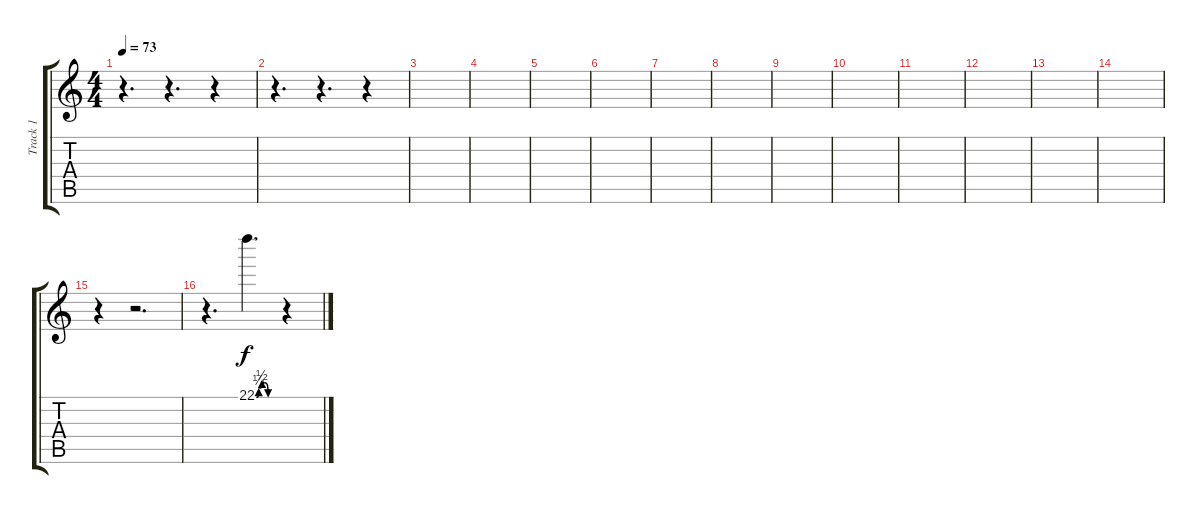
\track ("Track 1" "Track 1") {instrument overdrivenguitar}
\staff {score tabs}
\tuning (E4 B3 G3 D3 A2 E2) {hide}
\ts (4 4)
\tempo 73
\clef g2
\ks c
r.4{d dy f} r.4{d} r.4 |
r.4{d} r.4{d} r.4 |
|
|
|
|
|
|
|
|
|
|
|
|
r.4 r.2{d} |
r.4{d} 22.1{be (custom 0 0 6 1 8 1 15 2 23 2 32 0 38 0 45 0 60 0)}.4{d} r.4
